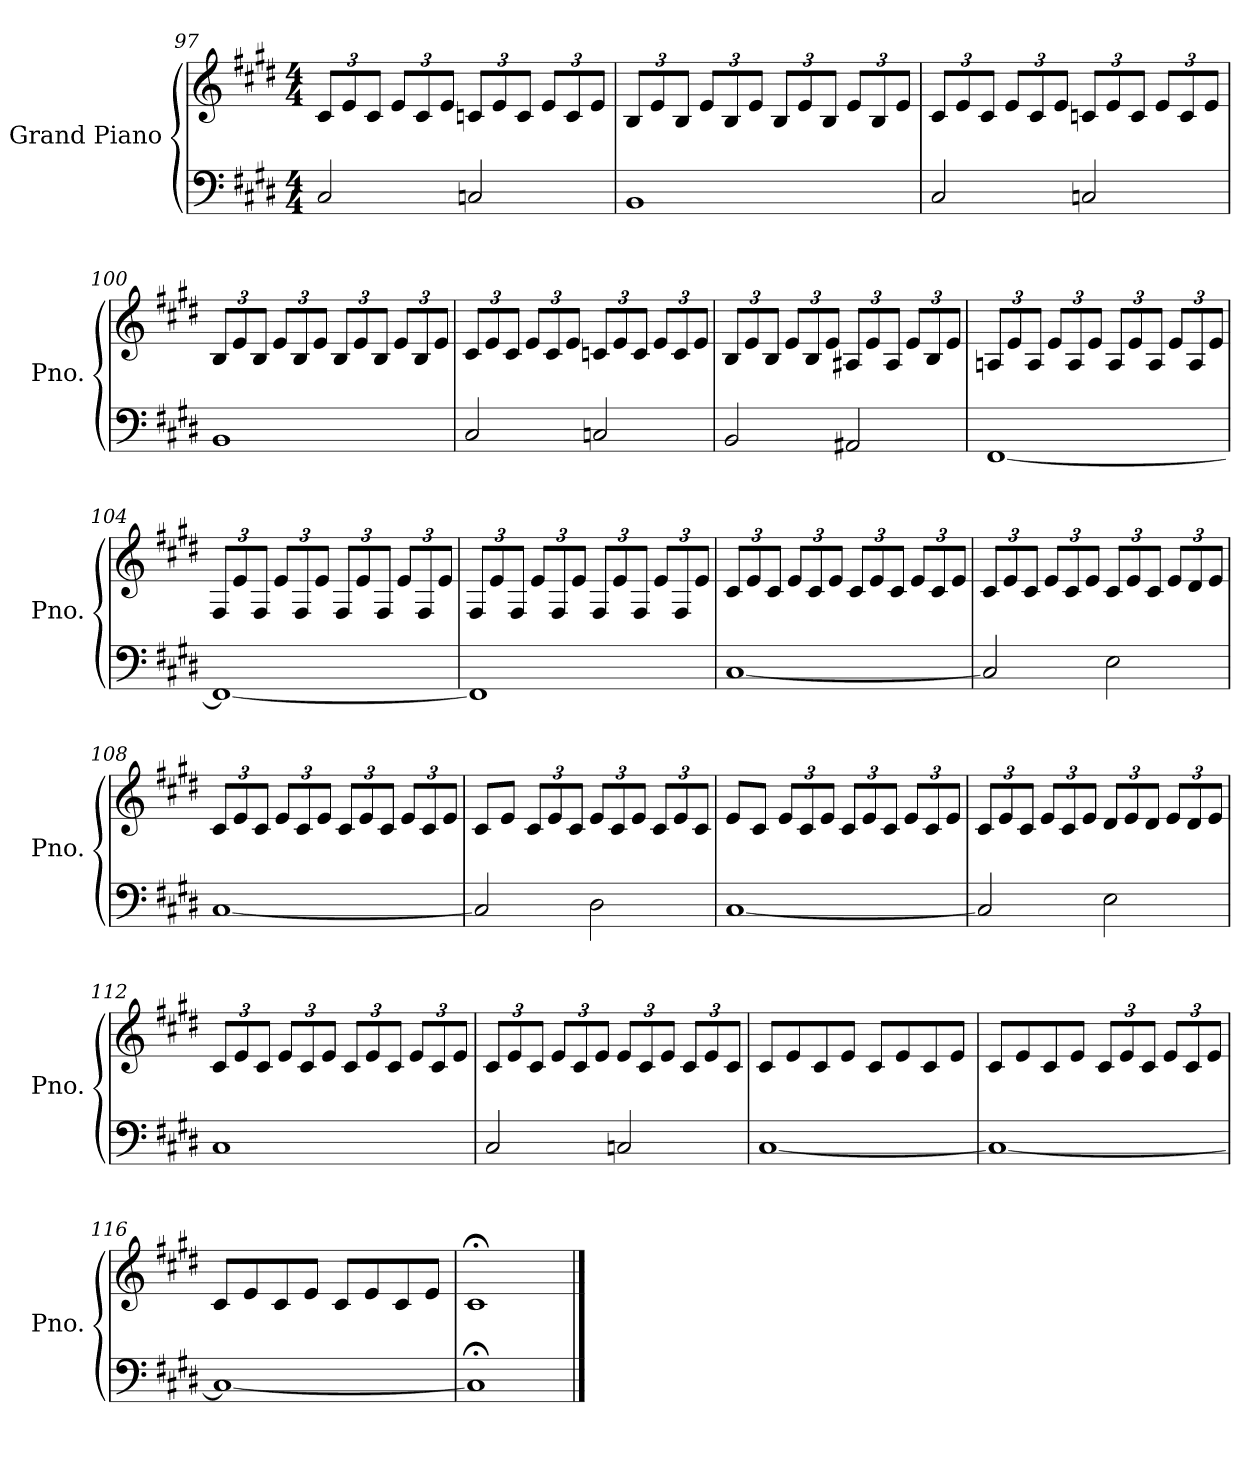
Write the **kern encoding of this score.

**kern	**kern
*part1	*part1
*staff2	*staff1
*I"Grand Piano	*
*I'Pno.	*
*clefF4	*clefG2
*k[f#c#g#d#]	*k[f#c#g#d#]
*M4/4	*M4/4
*	*Xbrackettup
=97	=97
2C#/	12c#/L
.	12e/
.	12c#/J
.	12e/L
.	12c#/
.	12e/J
2Cn/	12cn/L
.	12e/
.	12c/J
.	12e/L
.	12c/
.	12e/J
!!LO:PB:g=z
=98	=98
1BB	12B/L
.	12e/
.	12B/J
.	12e/L
.	12B/
.	12e/J
.	12B/L
.	12e/
.	12B/J
.	12e/L
.	12B/
.	12e/J
=99	=99
2C#/	12c#/L
.	12e/
.	12c#/J
.	12e/L
.	12c#/
.	12e/J
2Cn/	12cn/L
.	12e/
.	12c/J
.	12e/L
.	12c/
.	12e/J
=100	=100
1BB	12B/L
.	12e/
.	12B/J
.	12e/L
.	12B/
.	12e/J
.	12B/L
.	12e/
.	12B/J
.	12e/L
.	12B/
.	12e/J
!!LO:LB:g=z
=101	=101
2C#/	12c#/L
.	12e/
.	12c#/J
.	12e/L
.	12c#/
.	12e/J
2Cn/	12cn/L
.	12e/
.	12c/J
.	12e/L
.	12c/
.	12e/J
=102	=102
2BB/	12B/L
.	12e/
.	12B/J
.	12e/L
.	12B/
.	12e/J
2AA#X/	12A#X/L
.	12e/
.	12A#/J
.	12e/L
.	12B/
.	12e/J
=103	=103
[1FF#	12Ani/L
.	12e/
.	12A/J
.	12e/L
.	12A/
.	12e/J
.	12A/L
.	12e/
.	12A/J
.	12e/L
.	12A/
.	12e/J
!!LO:LB:g=z
=104	=104
1FF#_	12F#/L
.	12e/
.	12F#/J
.	12e/L
.	12F#/
.	12e/J
.	12F#/L
.	12e/
.	12F#/J
.	12e/L
.	12F#/
.	12e/J
=105	=105
1FF#]	12F#/L
.	12e/
.	12F#/J
.	12e/L
.	12F#/
.	12e/J
.	12F#/L
.	12e/
.	12F#/J
.	12e/L
.	12F#/
.	12e/J
=106	=106
[1C#	12c#/L
.	12e/
.	12c#/J
.	12e/L
.	12c#/
.	12e/J
.	12c#/L
.	12e/
.	12c#/J
.	12e/L
.	12c#/
.	12e/J
!!LO:LB:g=z
=107	=107
2C#/]	12c#/L
.	12e/
.	12c#/J
.	12e/L
.	12c#/
.	12e/J
2E\	12c#/L
.	12e/
.	12c#/J
.	12e/L
.	12d#/
.	12e/J
=108	=108
[1C#	12c#/L
.	12e/
.	12c#/J
.	12e/L
.	12c#/
.	12e/J
.	12c#/L
.	12e/
.	12c#/J
.	12e/L
.	12c#/
.	12e/J
=109	=109
2C#/]	8c#/L
.	8e/J
.	12c#/L
.	12e/
.	12c#/J
2D#\	12e/L
.	12c#/
.	12e/J
.	12c#/L
.	12e/
.	12c#/J
!!LO:LB:g=z
=110	=110
[1C#	8e/L
.	8c#/J
.	12e/L
.	12c#/
.	12e/J
.	12c#/L
.	12e/
.	12c#/J
.	12e/L
.	12c#/
.	12e/J
=111	=111
2C#/]	12c#/L
.	12e/
.	12c#/J
.	12e/L
.	12c#/
.	12e/J
2E\	12d#/L
.	12e/
.	12d#/J
.	12e/L
.	12d#/
.	12e/J
=112	=112
1C#	12c#/L
.	12e/
.	12c#/J
.	12e/L
.	12c#/
.	12e/J
.	12c#/L
.	12e/
.	12c#/J
.	12e/L
.	12c#/
.	12e/J
!!LO:LB:g=z
=113	=113
2C#/	12c#/L
.	12e/
.	12c#/J
.	12e/L
.	12c#/
.	12e/J
2Cn/	12e/L
.	12c#/
.	12e/J
.	12c#/L
.	12e/
.	12c#/J
=114	=114
[1C#	8c#/L
.	8e/
.	8c#/
.	8e/J
.	8c#/L
.	8e/
.	8c#/
.	8e/J
=115	=115
1C#_	8c#/L
.	8e/
.	8c#/
.	8e/J
.	12c#/L
.	12e/
.	12c#/J
.	12e/L
.	12c#/
.	12e/J
=116	=116
1C#_	8c#/L
.	8e/
.	8c#/
.	8e/J
.	8c#/L
.	8e/
.	8c#/
.	8e/J
=117	=117
1C#;<]	1c#;<
==	==
*-	*-
